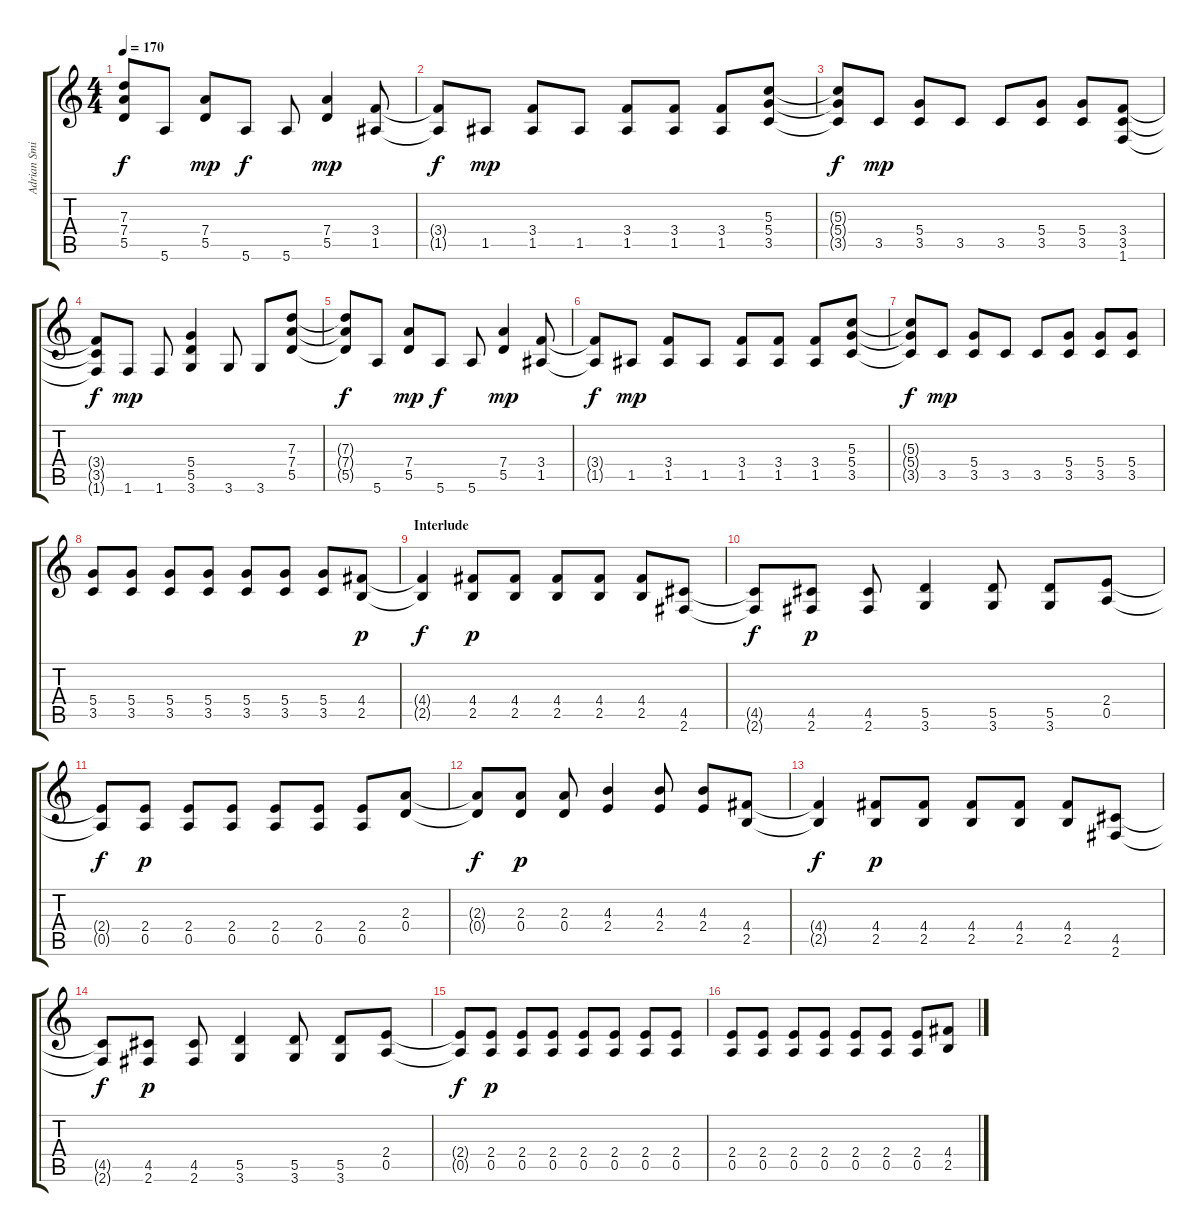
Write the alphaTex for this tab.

\track ("Adrian Smith/Dave Murray" "Adrian Smi") {instrument distortionguitar}
\staff {score tabs}
\tuning (E4 B3 G3 D3 A2 E2) {hide}
\ts (4 4)
\tempo 170
\clef g2
\ks c
(7.3{t} 7.4{t} 5.5{t}).8{dy f} 5.6.8 (7.4 5.5).8{dy mp} 5.6.8{dy f} 5.6.8 (7.4 5.5).4{dy mp} (3.4 1.5).8 |
(3.4{t} 1.5{t}).8{dy f} 1.5.8{dy mp} (3.4 1.5).8 1.5.8 (3.4 1.5).8 (3.4 1.5).8 (3.4 1.5).8 (5.3 5.4 3.5).8 |
(5.3{t} 5.4{t} 3.5{t}).8{dy f} 3.5.8{dy mp} (5.4 3.5).8 3.5.8 3.5.8 (5.4 3.5).8 (5.4 3.5).8 (3.4 3.5 1.6).8 |
(3.4{t} 3.5{t} 1.6{t}).8{dy f} 1.6.8{dy mp} 1.6.8 (5.4 5.5 3.6).4 3.6.8 3.6.8 (7.3 7.4 5.5).8 |
(7.3{t} 7.4{t} 5.5{t}).8{dy f} 5.6.8 (7.4 5.5).8{dy mp} 5.6.8{dy f} 5.6.8 (7.4 5.5).4{dy mp} (3.4 1.5).8 |
(3.4{t} 1.5{t}).8{dy f} 1.5.8{dy mp} (3.4 1.5).8 1.5.8 (3.4 1.5).8 (3.4 1.5).8 (3.4 1.5).8 (5.3 5.4 3.5).8 |
(5.3{t} 5.4{t} 3.5{t}).8{dy f} 3.5.8{dy mp} (5.4 3.5).8 3.5.8 3.5.8 (5.4 3.5).8 (5.4 3.5).8 (5.4 3.5).8 |
(5.4 3.5).8 (5.4 3.5).8 (5.4 3.5).8 (5.4 3.5).8 (5.4 3.5).8 (5.4 3.5).8 (5.4 3.5).8 (4.4 2.5).8{dy p} |
\section ("" "Interlude")
(4.4{t} 2.5{t}).4{dy f} (4.4 2.5).8{dy p} (4.4 2.5).8 (4.4 2.5).8 (4.4 2.5).8 (4.4 2.5).8 (4.5 2.6).8 |
(4.5{t} 2.6{t}).8{dy f} (4.5 2.6).8{dy p} (4.5 2.6).8 (5.5 3.6).4 (5.5 3.6).8 (5.5 3.6).8 (2.4 0.5).8 |
(2.4{t} 0.5{t}).8{dy f} (2.4 0.5).8{dy p} (2.4 0.5).8 (2.4 0.5).8 (2.4 0.5).8 (2.4 0.5).8 (2.4 0.5).8 (2.3 0.4).8 |
(2.3{t} 0.4{t}).8{dy f} (2.3 0.4).8{dy p} (2.3 0.4).8 (4.3 2.4).4 (4.3 2.4).8 (4.3 2.4).8 (4.4 2.5).8 |
(4.4{t} 2.5{t}).4{dy f} (4.4 2.5).8{dy p} (4.4 2.5).8 (4.4 2.5).8 (4.4 2.5).8 (4.4 2.5).8 (4.5 2.6).8 |
(4.5{t} 2.6{t}).8{dy f} (4.5 2.6).8{dy p} (4.5 2.6).8 (5.5 3.6).4 (5.5 3.6).8 (5.5 3.6).8 (2.4 0.5).8 |
(2.4{t} 0.5{t}).8{dy f} (2.4 0.5).8{dy p} (2.4 0.5).8 (2.4 0.5).8 (2.4 0.5).8 (2.4 0.5).8 (2.4 0.5).8 (2.4 0.5).8 |
(2.4 0.5).8 (2.4 0.5).8 (2.4 0.5).8 (2.4 0.5).8 (2.4 0.5).8 (2.4 0.5).8 (2.4 0.5).8 (4.4 2.5).8
